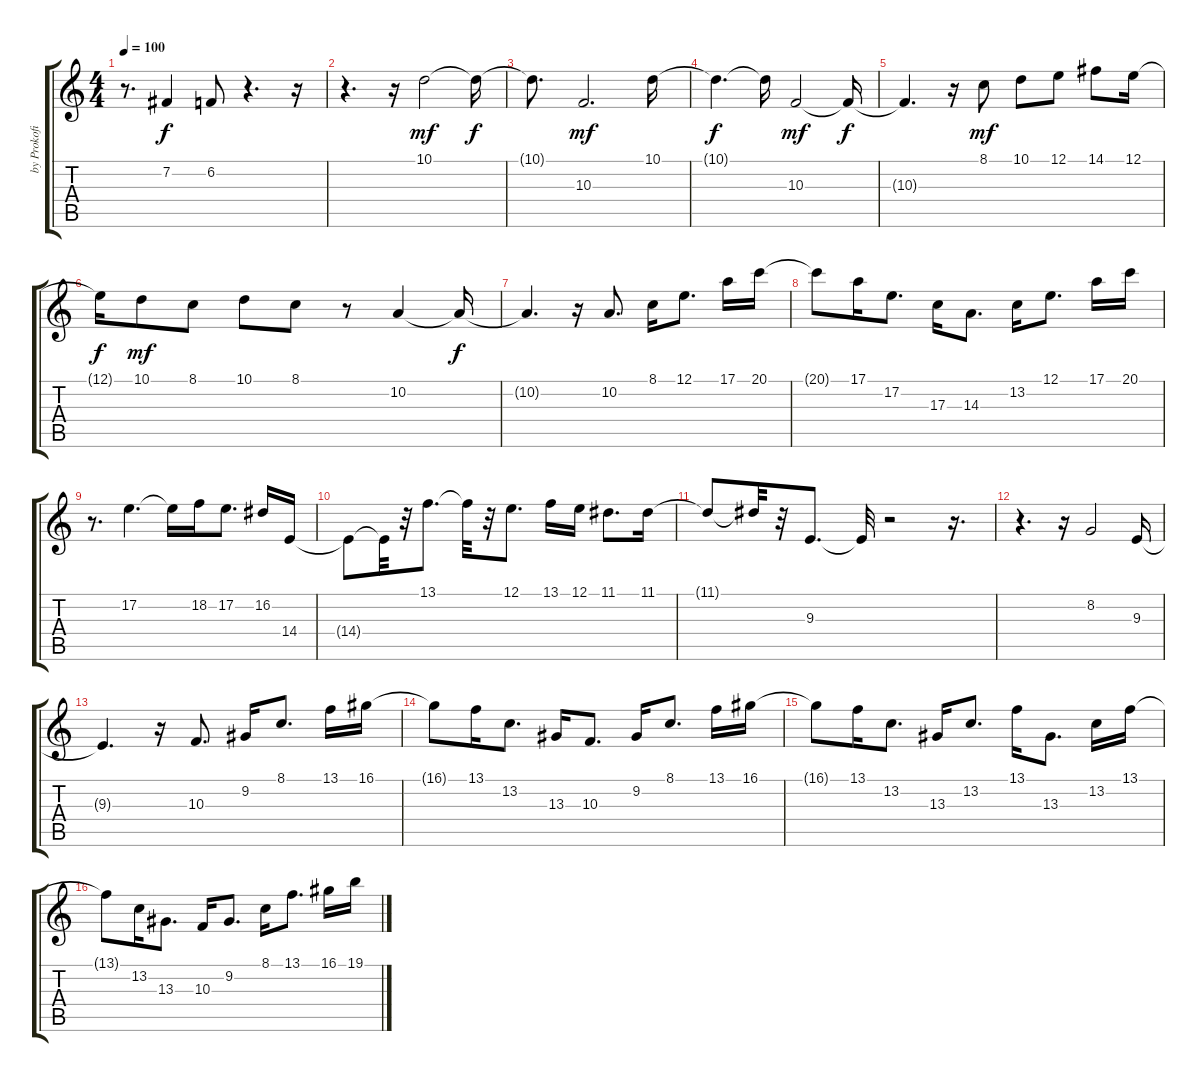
\track ("by Prokofiev" "by Prokofi") {instrument oboe}
\staff {score tabs}
\tuning (E4 B3 G3 D3 A2 E2) {hide}
\ts (4 4)
\tempo 100
\clef g2
\ks c
r.8{d dy f} 7.2.4 6.2.8 r.4{d} r.16 |
r.4{d} r.16 10.1.2{dy mf} 10.1{t}.16{dy f} |
10.1{t}.8{d} 10.3.2{d dy mf} 10.1.16 |
10.1{t}.4{d dy f} 10.1{t}.16 10.3.2{dy mf} 10.3{t}.16{dy f} |
10.3{t}.4{d} r.16 8.1.8{dy mf} 10.1.8 12.1.8 14.1.8 12.1.16 |
12.1{t}.16{dy f} 10.1.8{dy mf} 8.1.8 10.1.8 8.1.8 r.8 10.2.4 10.2{t}.16{dy f} |
10.2{t}.4{d} r.16 10.2.8{d} 8.1.16 12.1.8{d} 17.1.16 20.1.16 |
20.1{t}.8 17.1.16 17.2.8{d} 17.3.16 14.3.8{d} 13.2.16 12.1.8{d} 17.1.16 20.1.16 |
r.8{d} 17.2.4{d} 17.2{t}.16 18.2.16 17.2.8{d} 16.2.16 14.4.16 |
14.4{t}.8 14.4{t}.32 r.32 13.1.8{d} 13.1{t}.32 r.32 12.1.8{d} 13.1.16 12.1.16 11.1.8{d} 11.1.16 |
11.1{t}.8 11.1{t}.32 r.32 9.3.8{d} 9.3{t}.32 r.2 r.16{d} |
r.4{d} r.16 8.2.2 9.3.16 |
9.3{t}.4{d} r.16 10.3.8{d} 9.2.16 8.1.8{d} 13.1.16 16.1.16 |
16.1{t}.8 13.1.16 13.2.8{d} 13.3.16 10.3.8{d} 9.2.16 8.1.8{d} 13.1.16 16.1.16 |
16.1{t}.8 13.1.16 13.2.8{d} 13.3.16 13.2.8{d} 13.1.16 13.3.8{d} 13.2.16 13.1.16 |
13.1{t}.8 13.2.16 13.3.8{d} 10.3.16 9.2.8{d} 8.1.16 13.1.8{d} 16.1.16 19.1.16
